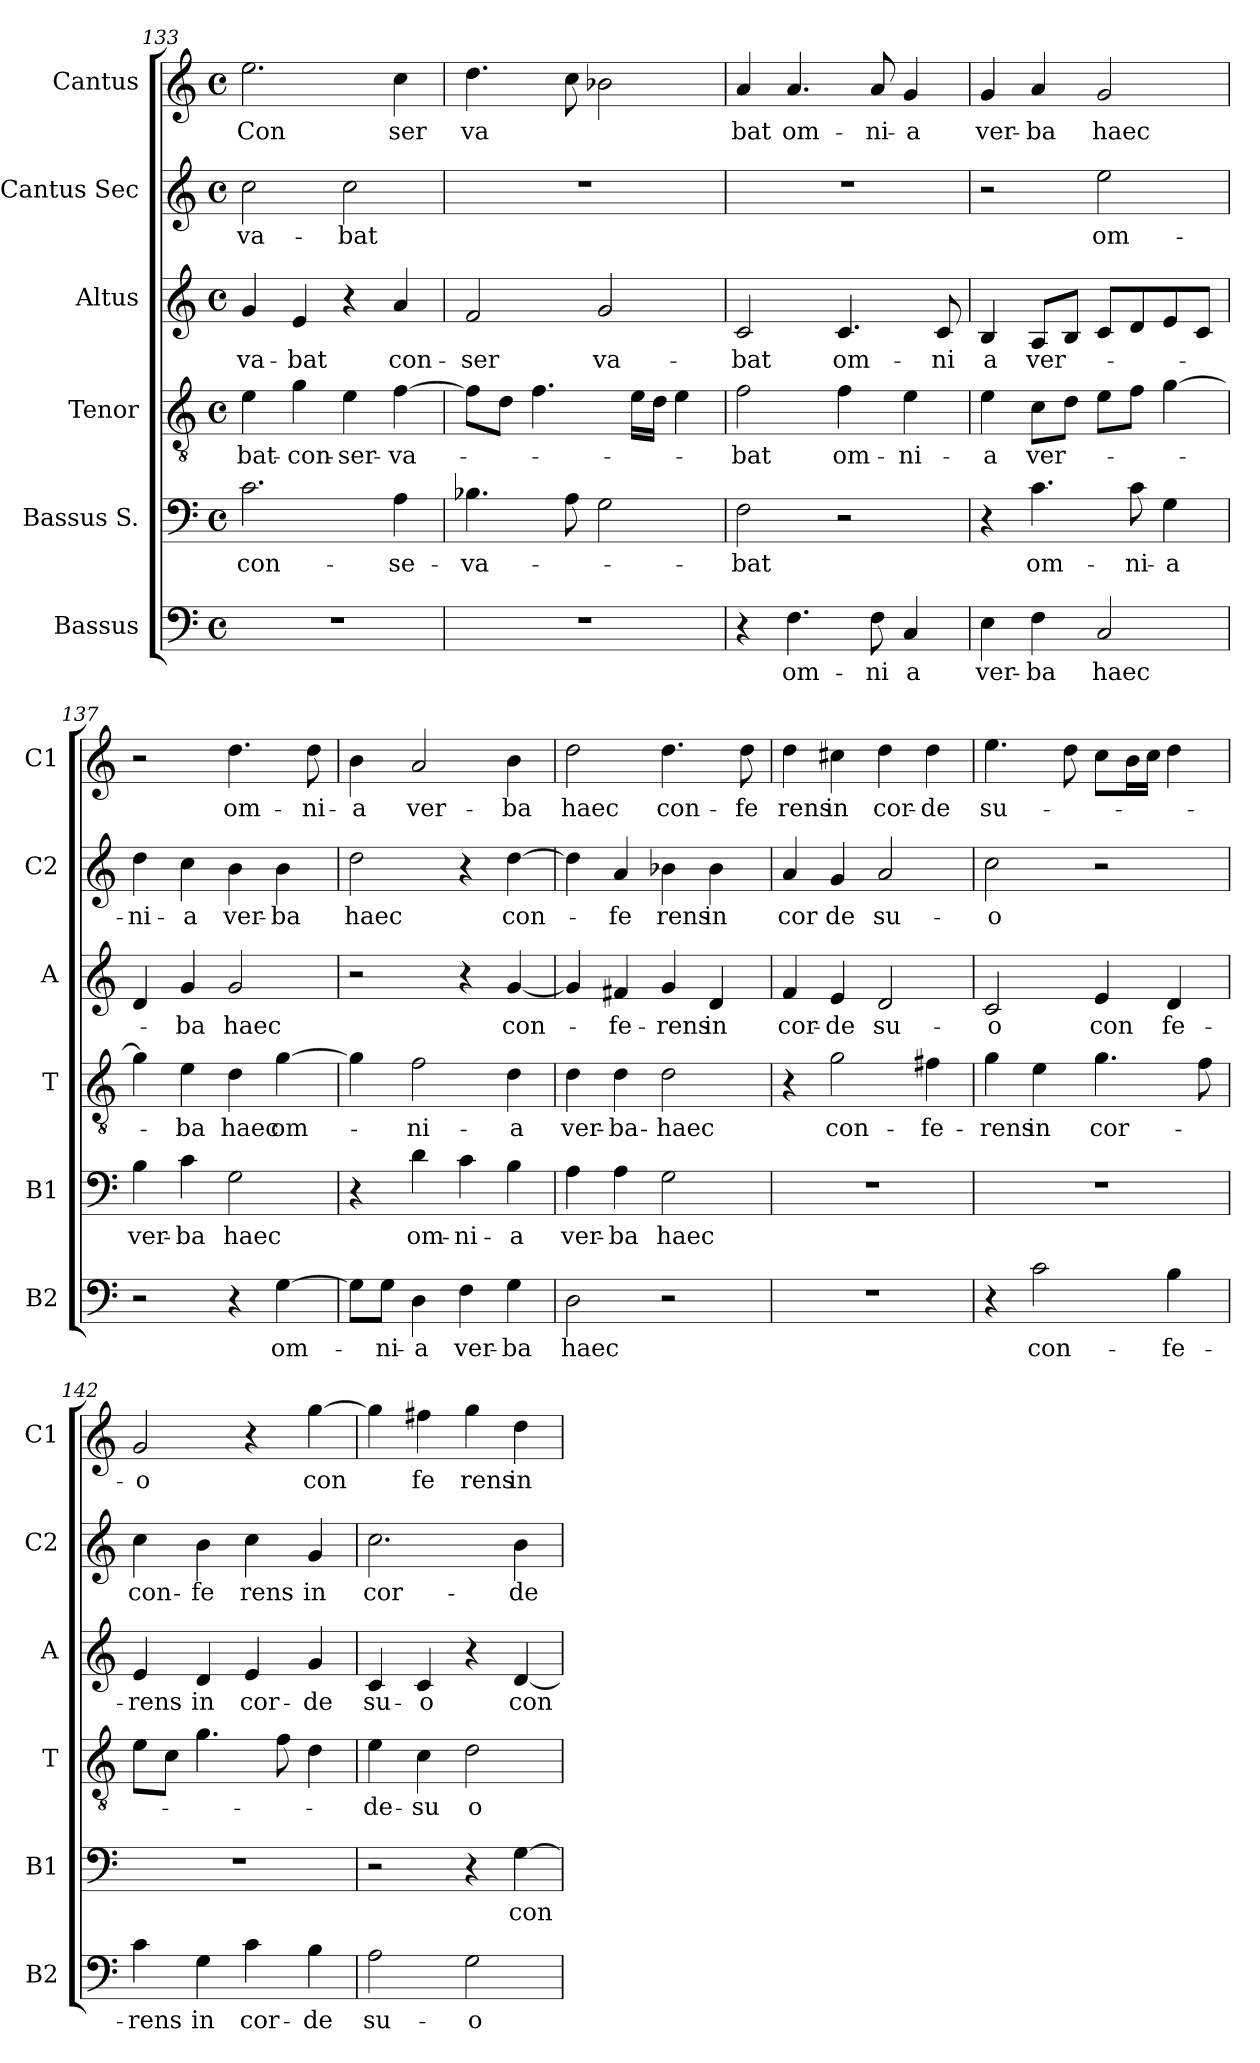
**kern	**text	**kern	**text	**kern	**text	**kern	**text	**kern	**text	**kern	**text
*part6	*part6	*part5	*part5	*part4	*part4	*part3	*part3	*part2	*part2	*part1	*part1
*staff6	*staff6	*staff5	*staff5	*staff4	*staff4	*staff3	*staff3	*staff2	*staff2	*staff1	*staff1
*I"Bassus	*	*I"Bassus S.	*	*I"Tenor	*	*I"Altus	*	*I"Cantus Sec	*	*I"Cantus	*
*I'B2	*	*I'B1	*	*I'T	*	*I'A	*	*I'C2	*	*I'C1	*
!!LO:PB:g=z
*clefF4	*	*clefF4	*	*clefGv2	*	*clefG2	*	*clefG2	*	*clefG2	*
*k[]	*	*k[]	*	*k[]	*	*k[]	*	*k[]	*	*k[]	*
*C:	*	*C:	*	*C:	*	*C:	*	*C:	*	*C:	*
*M4/4	*	*M4/4	*	*M4/4	*	*M4/4	*	*M4/4	*	*M4/4	*
*met(c)	*	*met(c)	*	*met(c)	*	*met(c)	*	*met(c)	*	*met(c)	*
=133	=133	=133	=133	=133	=133	=133	=133	=133	=133	=133	=133
1r	.	2.c\	con-	4e\	-bat-	4g/	va-	2cc\	va-	2.ee\	Con
.	.	.	.	4g\	-con-	4e/	-bat	.	.	.	.
.	.	.	.	4e\	-ser-	4r	.	2cc\	-bat	.	.
.	.	4A\	-se-	[4f\	-va-	4a/	con-	.	.	4cc\	ser
=134	=134	=134	=134	=134	=134	=134	=134	=134	=134	=134	=134
1r	.	4.B-X\	-va-	8f\L]	.	2f/	-ser	1r	.	4.dd\	va
.	.	.	.	8d\J	.	.	.	.	.	.	.
.	.	.	.	4.f\	.	.	.	.	.	.	.
.	.	8A\	.	.	.	.	.	.	.	8cc\	.
.	.	2G\	.	.	.	2g/	va-	.	.	2b-X\	.
.	.	.	.	16e\LL	.	.	.	.	.	.	.
.	.	.	.	16d\JJ	.	.	.	.	.	.	.
.	.	.	.	4e\	.	.	.	.	.	.	.
=135	=135	=135	=135	=135	=135	=135	=135	=135	=135	=135	=135
4r	.	2F\	-bat	2f\	-bat	2c/	-bat	1r	.	4a/	bat
4.F\	om-	.	.	.	.	.	.	.	.	4.a/	om-
.	.	2r	.	4f\	om-	4.c/	om-	.	.	.	.
8F\	-ni	.	.	.	.	.	.	.	.	8a/	-ni-
4C/	a	.	.	4e\	-ni-	.	.	.	.	4g/	-a
.	.	.	.	.	.	8c/	-ni	.	.	.	.
=136	=136	=136	=136	=136	=136	=136	=136	=136	=136	=136	=136
4E\	ver-	4r	.	4e\	-a	4B/	a	2r	.	4g/	ver-
4F\	-ba	4.c\	om-	8c\L	ver-	8A/L	ver-	.	.	4a/	-ba
.	.	.	.	8d\J	.	8B/J	.	.	.	.	.
2C/	haec	.	.	8e\L	.	8c/L	.	2ee\	om-	2g/	haec
.	.	8c\	-ni-	8f\J	.	8d/	.	.	.	.	.
.	.	4G\	-a	[4g\	.	8e/	.	.	.	.	.
.	.	.	.	.	.	8c/J	.	.	.	.	.
!!LO:PB:g=z
=137	=137	=137	=137	=137	=137	=137	=137	=137	=137	=137	=137
2r	.	4B\	ver-	4g\]	.	4d/	.	4dd\	-ni-	2r	.
.	.	4c\	-ba	4e\	-ba	4g/	-ba	4cc\	-a	.	.
4r	.	2G\	haec	4d\	haec	2g/	haec	4b\	ver-	4.dd\	om-
[4G\	om-	.	.	[4g\	om-	.	.	4b\	-ba	.	.
.	.	.	.	.	.	.	.	.	.	8dd\	-ni-
=138	=138	=138	=138	=138	=138	=138	=138	=138	=138	=138	=138
8G\L]	.	4r	.	4g\]	.	2r	.	2dd\	haec	4b\	-a
8G\J	-ni-	.	.	.	.	.	.	.	.	.	.
4D\	-a	4d\	om-	2f\	-ni-	.	.	.	.	2a/	ver-
4F\	ver-	4c\	-ni-	.	.	4r	.	4r	.	.	.
4G\	-ba	4B\	-a	4d\	-a	[4g/	con-	[4dd\	con-	4b\	-ba
=139	=139	=139	=139	=139	=139	=139	=139	=139	=139	=139	=139
2D\	haec	4A\	ver-	4d\	ver-	4g/]	.	4dd\]	.	2dd\	haec
.	.	4A\	-ba	4d\	-ba-	4f#X/	-fe-	4a/	-fe	.	.
2r	.	2G\	haec	2d\	-haec	4g/	-rens	4b-X\	rens	4.dd\	con-
.	.	.	.	.	.	4d/	in	4b-\	in	.	.
.	.	.	.	.	.	.	.	.	.	8dd\	-fe
=140	=140	=140	=140	=140	=140	=140	=140	=140	=140	=140	=140
1r	.	1r	.	4r	.	4f/	cor-	4a/	cor	4dd\	rens
.	.	.	.	2g\	con-	4e/	-de	4g/	de	4cc#X\	in
.	.	.	.	.	.	2d/	su-	2a/	su-	4dd\	cor-
.	.	.	.	4f#X\	-fe-	.	.	.	.	4dd\	-de
!!LO:PB:g=z
=141	=141	=141	=141	=141	=141	=141	=141	=141	=141	=141	=141
4r	.	1r	.	4g\	-rens	2c/	-o	2cc\	-o	4.ee\	su-
2c\	con-	.	.	4e\	in	.	.	.	.	.	.
.	.	.	.	.	.	.	.	.	.	8dd\	.
.	.	.	.	4.g\	cor-	4e/	con	2r	.	8cc\L	.
.	.	.	.	.	.	.	.	.	.	16b\L	.
.	.	.	.	.	.	.	.	.	.	16cc\JJ	.
4B\	-fe-	.	.	.	.	4d/	fe-	.	.	4dd\	.
.	.	.	.	8f\	.	.	.	.	.	.	.
=142	=142	=142	=142	=142	=142	=142	=142	=142	=142	=142	=142
4c\	-rens	1r	.	8e\L	.	4e/	-rens	4cc\	con-	2g/	-o
.	.	.	.	8c\J	.	.	.	.	.	.	.
4G\	in	.	.	4.g\	.	4d/	in	4b\	-fe	.	.
4c\	cor-	.	.	.	.	4e/	cor-	4cc\	rens	4r	.
.	.	.	.	8f\	.	.	.	.	.	.	.
4B\	-de	.	.	4d\	.	4g/	-de	4g/	in	[4gg\	con
=143	=143	=143	=143	=143	=143	=143	=143	=143	=143	=143	=143
2A\	su-	2r	.	4e\	-de-	4c/	su-	2.cc\	cor-	4gg\]	.
.	.	.	.	4c\	-su	4c/	-o	.	.	4ff#X\	fe
2G\	-o	4r	.	2d\	o	4r	.	.	.	4gg\	rens
.	.	[4G\	con-	.	.	[4d/	con-	4b\	-de	4dd\	in
=	=	=	=	=	=	=	=	=	=	=	=
*-	*-	*-	*-	*-	*-	*-	*-	*-	*-	*-	*-
